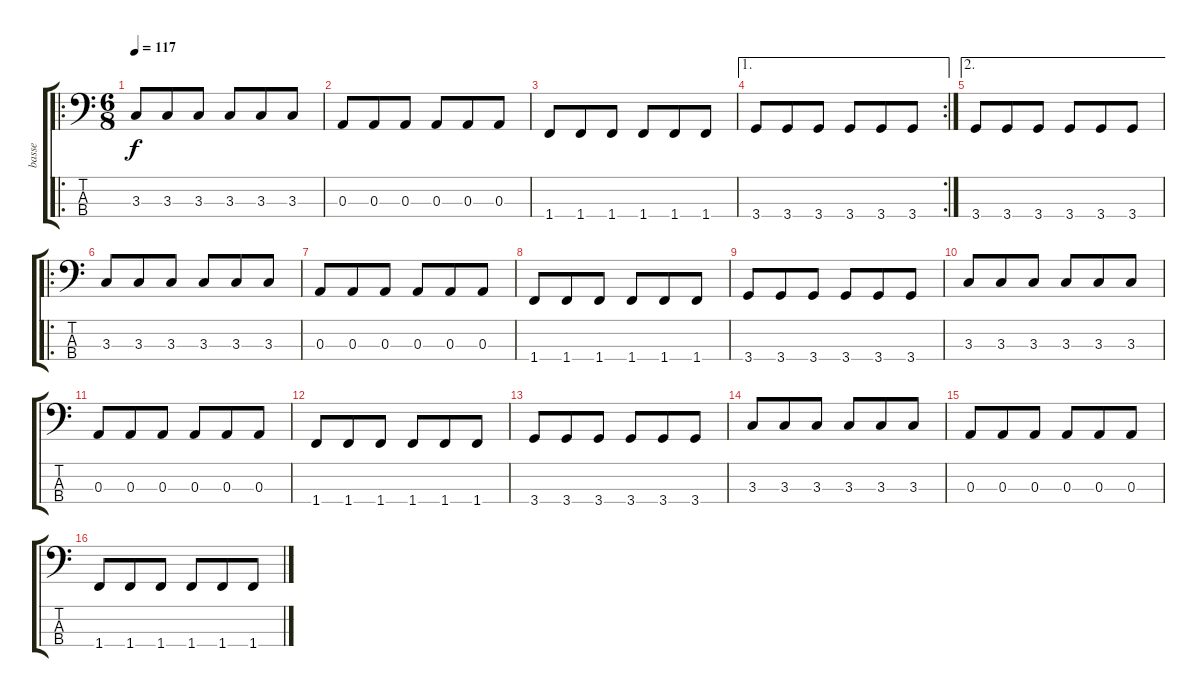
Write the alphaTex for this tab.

\track ("basse" "basse") {instrument electricbassfinger}
\staff {score tabs}
\tuning (G2 D2 A1 E1) {hide}
\ro
\ts (6 8)
\tempo 117
\clef f4
\ks c
3.3.8{dy f volume 11 instrument electricbassfinger} 3.3.8 3.3.8 3.3.8 3.3.8 3.3.8 |
0.3.8 0.3.8 0.3.8 0.3.8 0.3.8 0.3.8 |
1.4.8 1.4.8 1.4.8 1.4.8 1.4.8 1.4.8 |
\ae 1
\rc 2
3.4.8 3.4.8 3.4.8 3.4.8 3.4.8 3.4.8 |
\ae 2
3.4.8 3.4.8 3.4.8 3.4.8 3.4.8 3.4.8 |
\ro
3.3.8 3.3.8 3.3.8 3.3.8 3.3.8 3.3.8 |
0.3.8 0.3.8 0.3.8 0.3.8 0.3.8 0.3.8 |
1.4.8 1.4.8 1.4.8 1.4.8 1.4.8 1.4.8 |
3.4.8 3.4.8 3.4.8 3.4.8 3.4.8 3.4.8 |
3.3.8 3.3.8 3.3.8 3.3.8 3.3.8 3.3.8 |
0.3.8 0.3.8 0.3.8 0.3.8 0.3.8 0.3.8 |
1.4.8 1.4.8 1.4.8 1.4.8 1.4.8 1.4.8 |
3.4.8 3.4.8 3.4.8 3.4.8 3.4.8 3.4.8 |
3.3.8 3.3.8 3.3.8 3.3.8 3.3.8 3.3.8 |
0.3.8 0.3.8 0.3.8 0.3.8 0.3.8 0.3.8 |
1.4.8 1.4.8 1.4.8 1.4.8 1.4.8 1.4.8
